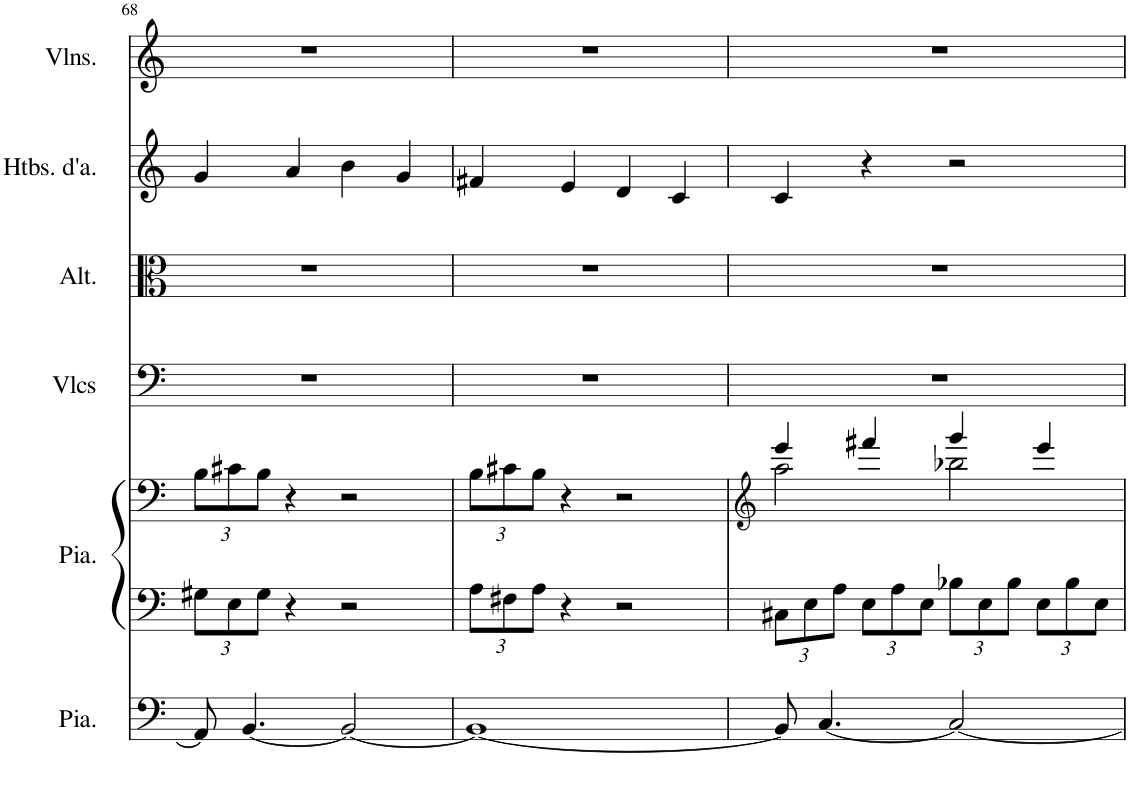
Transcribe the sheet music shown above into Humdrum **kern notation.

**kern	**kern	**kern	**kern	**kern	**kern	**kern
*part6	*part5	*part5	*part4	*part3	*part2	*part1
*staff7	*staff6	*staff5	*staff4	*staff3	*staff2	*staff1
*I"Piano, Pedals	*I"Piano, Organ	*	*I"Violoncelles, Bass	*I"Altos, Tenor	*I"Hautbois d'amour, Alto	*I"Violons, Soprano
*I'Pia.	*I'Pia.	*	*I'Vlcs	*I'Alt.	*I'Htbs. d'a.	*I'Vlns.
!!LO:PB:g=z
*clefF4	*clefF4	*clefF4	*clefF4	*clefC3	*clefG2	*clefG2
*	*	*	*	*	*Trd2c3	*
*k[]	*k[]	*k[]	*k[]	*k[]	*k[]	*k[]
*M4/4	*M4/4	*M4/4	*M4/4	*M4/4	*M4/4	*M4/4
*	*Xbrackettup	*Xbrackettup	*	*	*	*
=68	=68	=68	=68	=68	=68	=68
8AA/]	12G#X\L	12B\L	1r	1r	4g/	1r
.	12E\	12c#X\	.	.	.	.
[4.BB/	.	.	.	.	.	.
.	12G#\J	12B\J	.	.	.	.
.	4r	4r	.	.	4a/	.
2BB/_	2r	2r	.	.	4b\	.
.	.	.	.	.	4g/	.
=69	=69	=69	=69	=69	=69	=69
1BB_	12A\L	12B\L	1r	1r	4f#X/	1r
.	12F#X\	12c#X\	.	.	.	.
.	12A\J	12B\J	.	.	.	.
.	4r	4r	.	.	4e/	.
.	2r	2r	.	.	4d/	.
.	.	.	.	.	4c/	.
=70	=70	=70	=70	=70	=70	=70
*	*	*clefG2	*	*	*	*
*	*	*^	*	*	*	*
8BB/]	12C#X\L	4eee/	2aa\	1r	1r	4c/	1r
.	12E\	.	.	.	.	.	.
[4.C/	.	.	.	.	.	.	.
.	12A\J	.	.	.	.	.	.
.	12E\L	4fff#X/	.	.	.	4r	.
.	12A\	.	.	.	.	.	.
.	12E\J	.	.	.	.	.	.
2C/_	12B-X\L	4ggg/	2bb-X\	.	.	2r	.
.	12E\	.	.	.	.	.	.
.	12B-\J	.	.	.	.	.	.
.	12E\L	4eee/	.	.	.	.	.
.	12B-\	.	.	.	.	.	.
.	12E\J	.	.	.	.	.	.
*	*	*v	*v	*	*	*	*
=	=	=	=	=	=	=
*-	*-	*-	*-	*-	*-	*-
